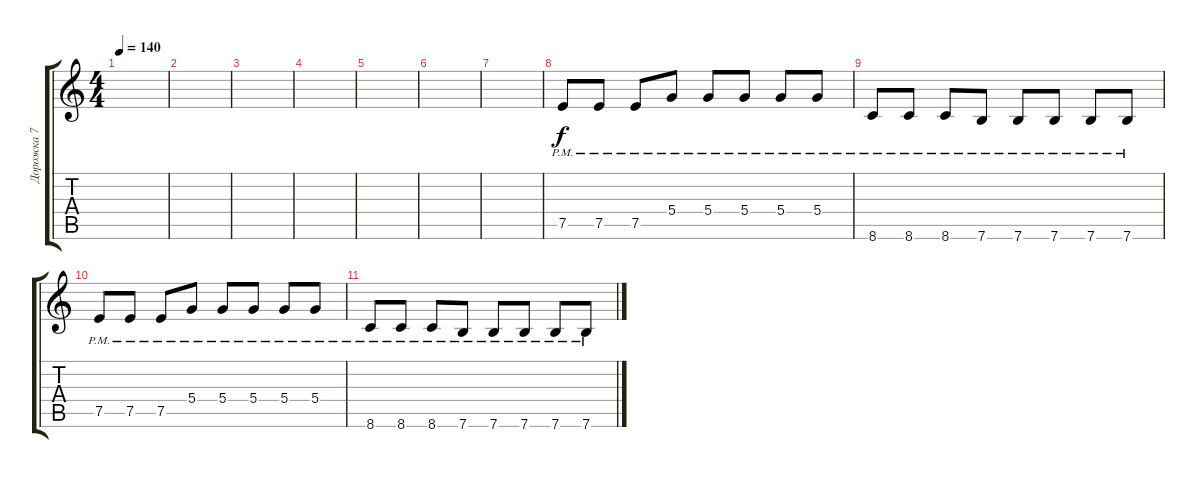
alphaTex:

\track ("Дорожка 7" "Дорожка 7") {instrument acousticguitarsteel}
\staff {score tabs}
\tuning (E4 B3 G3 D3 A2 E2) {hide}
\ts (4 4)
\tempo 140
\clef g2
\ks c
|
|
|
|
|
|
|
7.5{pm}.8 7.5{pm}.8 7.5{pm}.8 5.4{pm}.8 5.4{pm}.8 5.4{pm}.8 5.4{pm}.8 5.4{pm}.8 |
8.6{pm}.8 8.6{pm}.8 8.6{pm}.8 7.6{pm}.8 7.6{pm}.8 7.6{pm}.8 7.6{pm}.8 7.6{pm}.8 |
7.5{pm}.8 7.5{pm}.8 7.5{pm}.8 5.4{pm}.8 5.4{pm}.8 5.4{pm}.8 5.4{pm}.8 5.4{pm}.8 |
8.6{pm}.8 8.6{pm}.8 8.6{pm}.8 7.6{pm}.8 7.6{pm}.8 7.6{pm}.8 7.6{pm}.8 7.6{pm}.8
